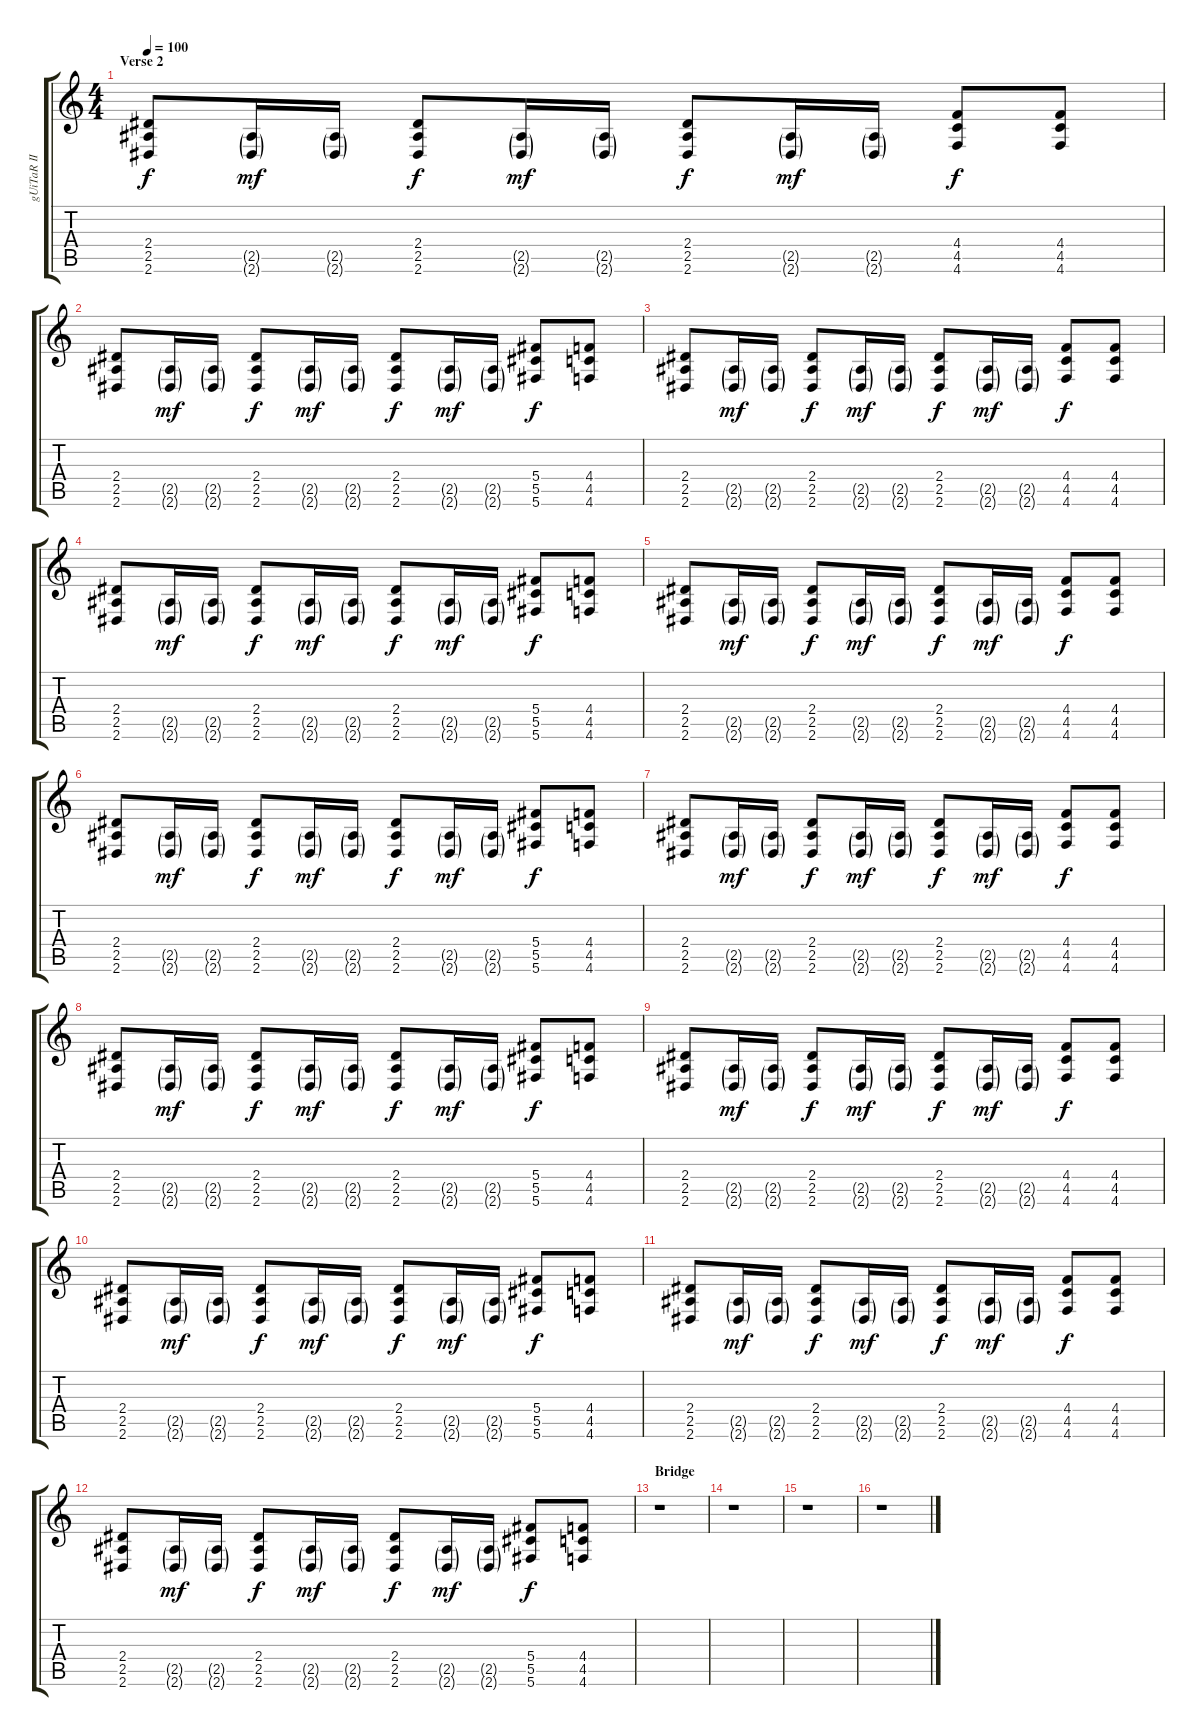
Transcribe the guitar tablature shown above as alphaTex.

\track ("gUiTaR II" "gUiTaR II") {instrument overdrivenguitar}
\staff {score tabs}
\tuning (Eb4 Bb3 Gb3 Db3 Ab2 Db2) {hide}
\ts (4 4)
\section ("" "Verse 2")
\tempo 100
\clef g2
\ks c
(2.4 2.5 2.6).8{dy f} (2.5{g} 2.6{g}).16{dy mf} (2.5{g} 2.6{g}).16 (2.4 2.5 2.6).8{dy f} (2.5{g} 2.6{g}).16{dy mf} (2.5{g} 2.6{g}).16 (2.4 2.5 2.6).8{dy f} (2.5{g} 2.6{g}).16{dy mf} (2.5{g} 2.6{g}).16 (4.4 4.5 4.6).8{dy f} (4.4 4.5 4.6).8 |
(2.4 2.5 2.6).8 (2.5{g} 2.6{g}).16{dy mf} (2.5{g} 2.6{g}).16 (2.4 2.5 2.6).8{dy f} (2.5{g} 2.6{g}).16{dy mf} (2.5{g} 2.6{g}).16 (2.4 2.5 2.6).8{dy f} (2.5{g} 2.6{g}).16{dy mf} (2.5{g} 2.6{g}).16 (5.4 5.5 5.6).8{dy f} (4.4 4.5 4.6).8 |
(2.4 2.5 2.6).8 (2.5{g} 2.6{g}).16{dy mf} (2.5{g} 2.6{g}).16 (2.4 2.5 2.6).8{dy f} (2.5{g} 2.6{g}).16{dy mf} (2.5{g} 2.6{g}).16 (2.4 2.5 2.6).8{dy f} (2.5{g} 2.6{g}).16{dy mf} (2.5{g} 2.6{g}).16 (4.4 4.5 4.6).8{dy f} (4.4 4.5 4.6).8 |
(2.4 2.5 2.6).8 (2.5{g} 2.6{g}).16{dy mf} (2.5{g} 2.6{g}).16 (2.4 2.5 2.6).8{dy f} (2.5{g} 2.6{g}).16{dy mf} (2.5{g} 2.6{g}).16 (2.4 2.5 2.6).8{dy f} (2.5{g} 2.6{g}).16{dy mf} (2.5{g} 2.6{g}).16 (5.4 5.5 5.6).8{dy f} (4.4 4.5 4.6).8 |
(2.4 2.5 2.6).8 (2.5{g} 2.6{g}).16{dy mf} (2.5{g} 2.6{g}).16 (2.4 2.5 2.6).8{dy f} (2.5{g} 2.6{g}).16{dy mf} (2.5{g} 2.6{g}).16 (2.4 2.5 2.6).8{dy f} (2.5{g} 2.6{g}).16{dy mf} (2.5{g} 2.6{g}).16 (4.4 4.5 4.6).8{dy f} (4.4 4.5 4.6).8 |
(2.4 2.5 2.6).8 (2.5{g} 2.6{g}).16{dy mf} (2.5{g} 2.6{g}).16 (2.4 2.5 2.6).8{dy f} (2.5{g} 2.6{g}).16{dy mf} (2.5{g} 2.6{g}).16 (2.4 2.5 2.6).8{dy f} (2.5{g} 2.6{g}).16{dy mf} (2.5{g} 2.6{g}).16 (5.4 5.5 5.6).8{dy f} (4.4 4.5 4.6).8 |
(2.4 2.5 2.6).8 (2.5{g} 2.6{g}).16{dy mf} (2.5{g} 2.6{g}).16 (2.4 2.5 2.6).8{dy f} (2.5{g} 2.6{g}).16{dy mf} (2.5{g} 2.6{g}).16 (2.4 2.5 2.6).8{dy f} (2.5{g} 2.6{g}).16{dy mf} (2.5{g} 2.6{g}).16 (4.4 4.5 4.6).8{dy f} (4.4 4.5 4.6).8 |
(2.4 2.5 2.6).8 (2.5{g} 2.6{g}).16{dy mf} (2.5{g} 2.6{g}).16 (2.4 2.5 2.6).8{dy f} (2.5{g} 2.6{g}).16{dy mf} (2.5{g} 2.6{g}).16 (2.4 2.5 2.6).8{dy f} (2.5{g} 2.6{g}).16{dy mf} (2.5{g} 2.6{g}).16 (5.4 5.5 5.6).8{dy f} (4.4 4.5 4.6).8 |
(2.4 2.5 2.6).8 (2.5{g} 2.6{g}).16{dy mf} (2.5{g} 2.6{g}).16 (2.4 2.5 2.6).8{dy f} (2.5{g} 2.6{g}).16{dy mf} (2.5{g} 2.6{g}).16 (2.4 2.5 2.6).8{dy f} (2.5{g} 2.6{g}).16{dy mf} (2.5{g} 2.6{g}).16 (4.4 4.5 4.6).8{dy f} (4.4 4.5 4.6).8 |
(2.4 2.5 2.6).8 (2.5{g} 2.6{g}).16{dy mf} (2.5{g} 2.6{g}).16 (2.4 2.5 2.6).8{dy f} (2.5{g} 2.6{g}).16{dy mf} (2.5{g} 2.6{g}).16 (2.4 2.5 2.6).8{dy f} (2.5{g} 2.6{g}).16{dy mf} (2.5{g} 2.6{g}).16 (5.4 5.5 5.6).8{dy f} (4.4 4.5 4.6).8 |
(2.4 2.5 2.6).8 (2.5{g} 2.6{g}).16{dy mf} (2.5{g} 2.6{g}).16 (2.4 2.5 2.6).8{dy f} (2.5{g} 2.6{g}).16{dy mf} (2.5{g} 2.6{g}).16 (2.4 2.5 2.6).8{dy f} (2.5{g} 2.6{g}).16{dy mf} (2.5{g} 2.6{g}).16 (4.4 4.5 4.6).8{dy f} (4.4 4.5 4.6).8 |
(2.4 2.5 2.6).8 (2.5{g} 2.6{g}).16{dy mf} (2.5{g} 2.6{g}).16 (2.4 2.5 2.6).8{dy f} (2.5{g} 2.6{g}).16{dy mf} (2.5{g} 2.6{g}).16 (2.4 2.5 2.6).8{dy f} (2.5{g} 2.6{g}).16{dy mf} (2.5{g} 2.6{g}).16 (5.4 5.5 5.6).8{dy f} (4.4 4.5 4.6).8 |
\section ("" "Bridge")
r.1 |
r.1 |
r.1 |
r.1
